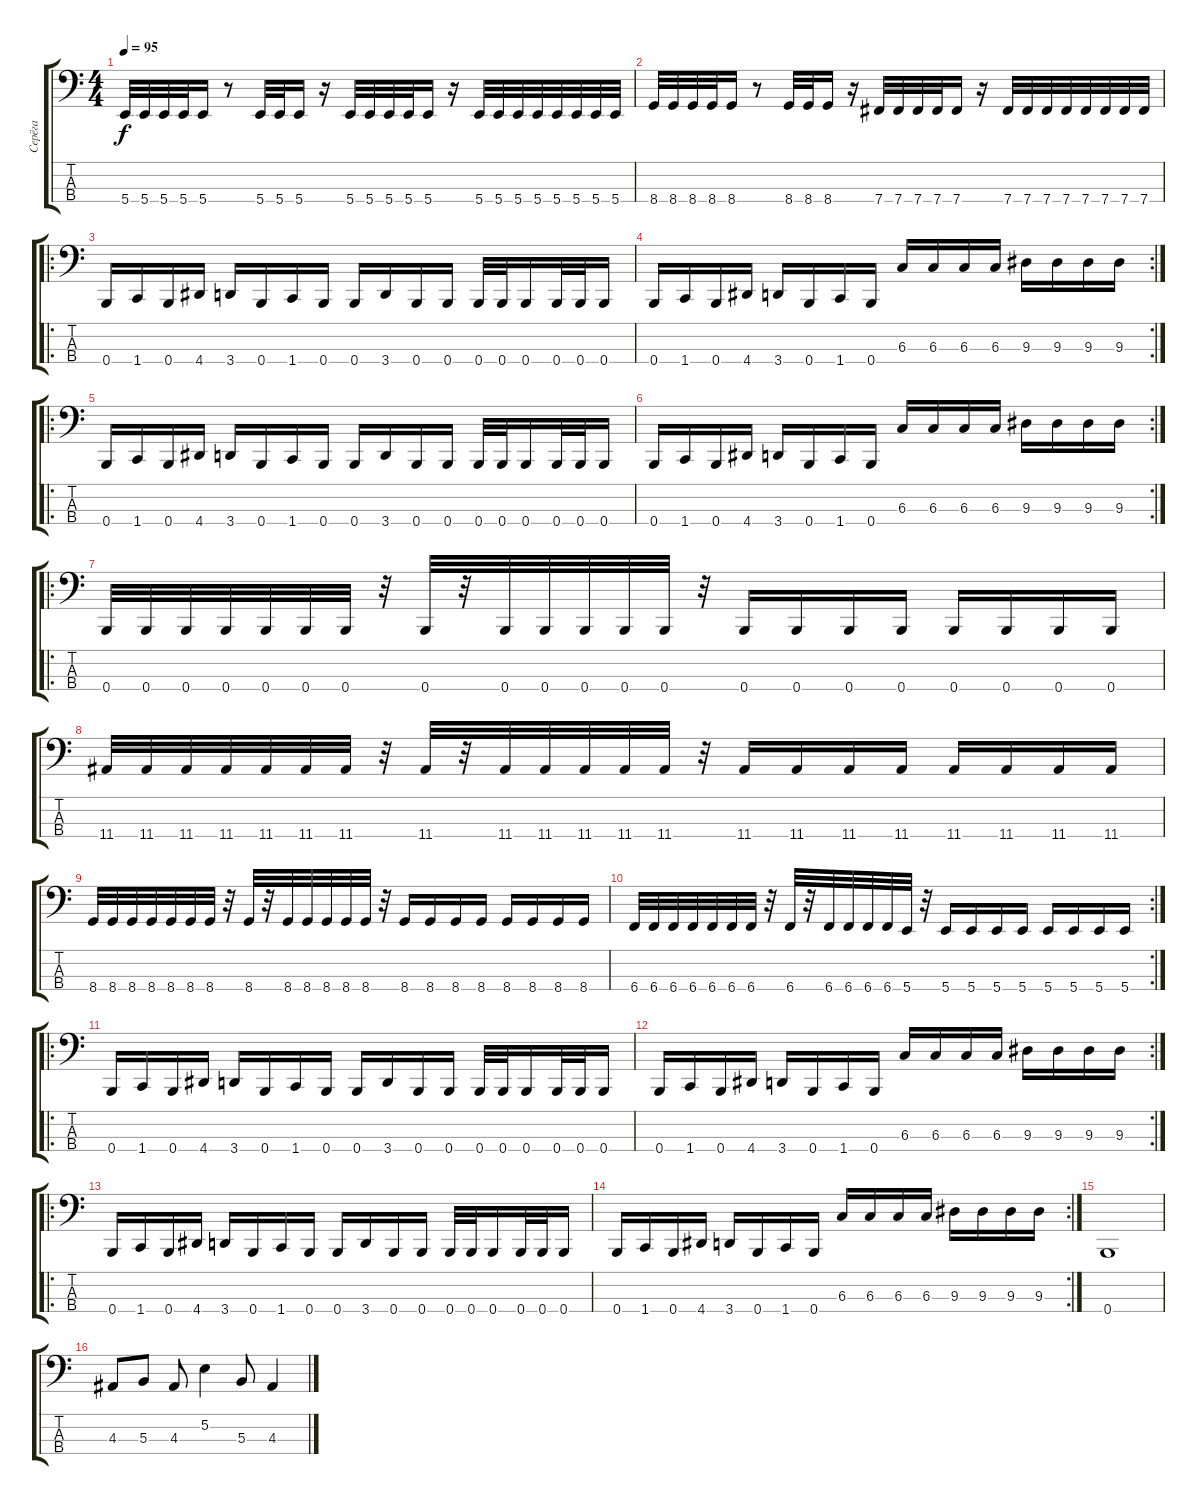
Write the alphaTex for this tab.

\track ("Серёга" "Серёга") {instrument electricbasspick}
\staff {score tabs}
\tuning (E2 B1 Gb1 B0) {hide}
\ts (4 4)
\tempo 95
\clef f4
\ks c
5.4.32{dy f} 5.4.32 5.4.32 5.4.32 5.4.16 r.8 5.4.32 5.4.32 5.4.16 r.16 5.4.32 5.4.32 5.4.32 5.4.32 5.4.16 r.16 5.4.32 5.4.32 5.4.32 5.4.32 5.4.32 5.4.32 5.4.32 5.4.32 |
8.4.32 8.4.32 8.4.32 8.4.32 8.4.16 r.8 8.4.32 8.4.32 8.4.16 r.16 7.4.32 7.4.32 7.4.32 7.4.32 7.4.16 r.16 7.4.32 7.4.32 7.4.32 7.4.32 7.4.32 7.4.32 7.4.32 7.4.32 |
\ro
0.4.16 1.4.16 0.4.16 4.4.16 3.4.16 0.4.16 1.4.16 0.4.16 0.4.16 3.4.16 0.4.16 0.4.16 0.4.32 0.4.32 0.4.16 0.4.32 0.4.32 0.4.16 |
\rc 2
0.4.16 1.4.16 0.4.16 4.4.16 3.4.16 0.4.16 1.4.16 0.4.16 6.3.16 6.3.16 6.3.16 6.3.16 9.3.16 9.3.16 9.3.16 9.3.16 |
\ro
0.4.16 1.4.16 0.4.16 4.4.16 3.4.16 0.4.16 1.4.16 0.4.16 0.4.16 3.4.16 0.4.16 0.4.16 0.4.32 0.4.32 0.4.16 0.4.32 0.4.32 0.4.16 |
\rc 2
0.4.16 1.4.16 0.4.16 4.4.16 3.4.16 0.4.16 1.4.16 0.4.16 6.3.16 6.3.16 6.3.16 6.3.16 9.3.16 9.3.16 9.3.16 9.3.16 |
\ro
0.4.32 0.4.32 0.4.32 0.4.32 0.4.32 0.4.32 0.4.32 r.32 0.4.32 r.32 0.4.32 0.4.32 0.4.32 0.4.32 0.4.32 r.32 0.4.16 0.4.16 0.4.16 0.4.16 0.4.16 0.4.16 0.4.16 0.4.16 |
11.4.32 11.4.32 11.4.32 11.4.32 11.4.32 11.4.32 11.4.32 r.32 11.4.32 r.32 11.4.32 11.4.32 11.4.32 11.4.32 11.4.32 r.32 11.4.16 11.4.16 11.4.16 11.4.16 11.4.16 11.4.16 11.4.16 11.4.16 |
8.4.32 8.4.32 8.4.32 8.4.32 8.4.32 8.4.32 8.4.32 r.32 8.4.32 r.32 8.4.32 8.4.32 8.4.32 8.4.32 8.4.32 r.32 8.4.16 8.4.16 8.4.16 8.4.16 8.4.16 8.4.16 8.4.16 8.4.16 |
\rc 2
6.4.32 6.4.32 6.4.32 6.4.32 6.4.32 6.4.32 6.4.32 r.32 6.4.32 r.32 6.4.32 6.4.32 6.4.32 6.4.32 5.4.32 r.32 5.4.16 5.4.16 5.4.16 5.4.16 5.4.16 5.4.16 5.4.16 5.4.16 |
\ro
0.4.16 1.4.16 0.4.16 4.4.16 3.4.16 0.4.16 1.4.16 0.4.16 0.4.16 3.4.16 0.4.16 0.4.16 0.4.32 0.4.32 0.4.16 0.4.32 0.4.32 0.4.16 |
\rc 2
0.4.16 1.4.16 0.4.16 4.4.16 3.4.16 0.4.16 1.4.16 0.4.16 6.3.16 6.3.16 6.3.16 6.3.16 9.3.16 9.3.16 9.3.16 9.3.16 |
\ro
0.4.16 1.4.16 0.4.16 4.4.16 3.4.16 0.4.16 1.4.16 0.4.16 0.4.16 3.4.16 0.4.16 0.4.16 0.4.32 0.4.32 0.4.16 0.4.32 0.4.32 0.4.16 |
\rc 2
0.4.16 1.4.16 0.4.16 4.4.16 3.4.16 0.4.16 1.4.16 0.4.16 6.3.16 6.3.16 6.3.16 6.3.16 9.3.16 9.3.16 9.3.16 9.3.16 |
0.4.1 |
4.3.8 5.3.8 4.3.8 5.2.4 5.3.8 4.3.4
